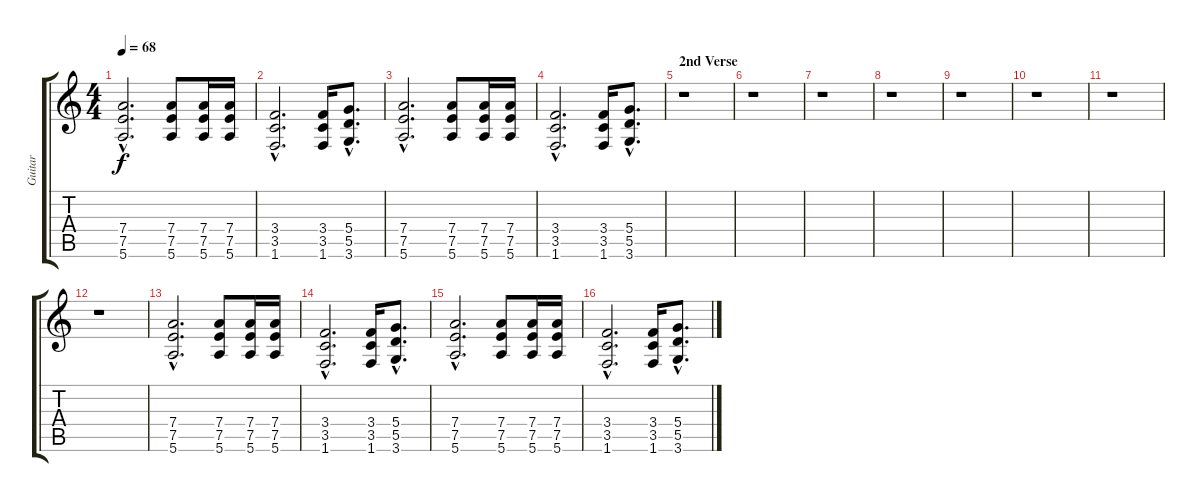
\track ("Guitar" "Guitar") {instrument distortionguitar}
\staff {score tabs}
\tuning (E4 B3 G3 D3 A2 E2) {hide}
\ts (4 4)
\tempo 68
\clef g2
\ks c
(7.4{hac} 7.5{hac} 5.6{hac}).2{d dy f} (7.4 7.5 5.6).8 (7.4 7.5 5.6).16 (7.4 7.5 5.6).16 |
(3.4{hac} 3.5{hac} 1.6{hac}).2{d} (3.4 3.5 1.6).16 (5.4{hac} 5.5{hac} 3.6{hac}).8{d} |
(7.4{hac} 7.5{hac} 5.6{hac}).2{d} (7.4 7.5 5.6).8 (7.4 7.5 5.6).16 (7.4 7.5 5.6).16 |
(3.4{hac} 3.5{hac} 1.6{hac}).2{d} (3.4 3.5 1.6).16 (5.4{hac} 5.5{hac} 3.6{hac}).8{d} |
\section ("" "2nd Verse")
r.1 |
r.1 |
r.1 |
r.1 |
r.1 |
r.1 |
r.1 |
r.1 |
(7.4{hac} 7.5{hac} 5.6{hac}).2{d} (7.4 7.5 5.6).8 (7.4 7.5 5.6).16 (7.4 7.5 5.6).16 |
(3.4{hac} 3.5{hac} 1.6{hac}).2{d} (3.4 3.5 1.6).16 (5.4{hac} 5.5{hac} 3.6{hac}).8{d} |
(7.4{hac} 7.5{hac} 5.6{hac}).2{d} (7.4 7.5 5.6).8 (7.4 7.5 5.6).16 (7.4 7.5 5.6).16 |
(3.4{hac} 3.5{hac} 1.6{hac}).2{d} (3.4 3.5 1.6).16 (5.4{hac} 5.5{hac} 3.6{hac}).8{d}
